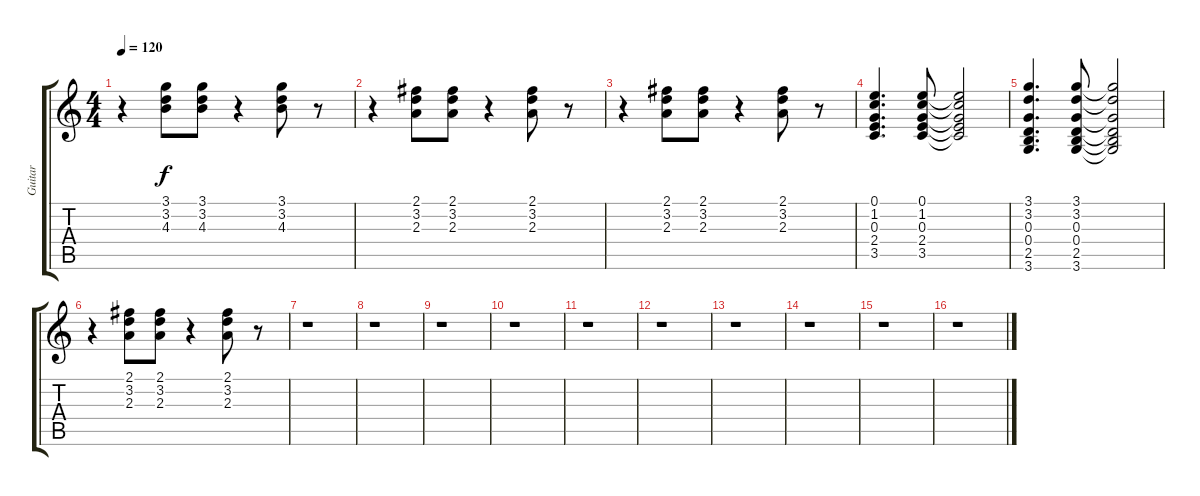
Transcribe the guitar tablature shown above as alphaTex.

\track ("Guitar" "Guitar") {instrument acousticguitarsteel}
\staff {score tabs}
\tuning (E4 B3 G3 D3 A2 E2) {hide}
\ts (4 4)
\tempo 120
\clef g2
\ks c
r.4{dy f} (3.1 3.2 4.3).8 (3.1 3.2 4.3).8 r.4 (3.1 3.2 4.3).8 r.8 |
r.4 (2.1 3.2 2.3).8 (2.1 3.2 2.3).8 r.4 (2.1 3.2 2.3).8 r.8 |
r.4 (2.1 3.2 2.3).8 (2.1 3.2 2.3).8 r.4 (2.1 3.2 2.3).8 r.8 |
(0.1 1.2 0.3 2.4 3.5).4{d} (0.1 1.2 0.3 2.4 3.5).8 (0.1{t} 1.2{t} 0.3{t} 2.4{t} 3.5{t}).2 |
(3.1 3.2 0.3 0.4 2.5 3.6).4{d} (3.1 3.2 0.3 0.4 2.5 3.6).8 (3.1{t} 3.2{t} 0.3{t} 0.4{t} 2.5{t} 3.6{t}).2 |
r.4 (2.1 3.2 2.3).8 (2.1 3.2 2.3).8 r.4 (2.1 3.2 2.3).8 r.8 |
r.1 |
r.1 |
r.1 |
r.1 |
r.1 |
r.1 |
r.1 |
r.1 |
r.1 |
r.1
